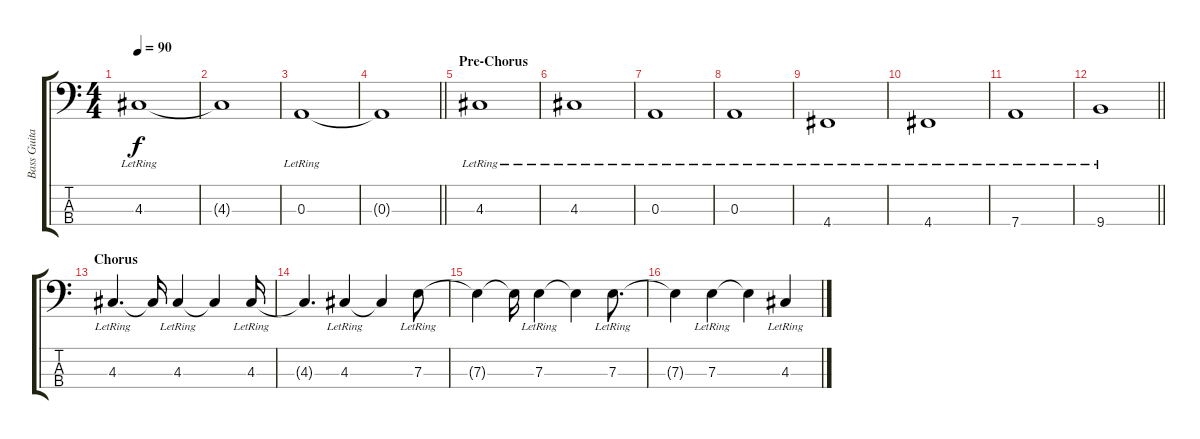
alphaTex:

\track ("Bass Guitar (Sultan)" "Bass Guita") {instrument electricbassfinger}
\staff {score tabs}
\tuning (G2 D2 A1 D1) {hide}
\ts (4 4)
\tempo 90
\clef f4
\ks c
4.3{lr}.1{dy f} |
4.3{t}.1 |
0.3{lr}.1 |
\barLineRight lightlight
0.3{t}.1 |
\section ("" "Pre-Chorus")
4.3{lr}.1 |
4.3{lr}.1 |
0.3{lr}.1 |
0.3{lr}.1 |
4.4{lr}.1 |
4.4{lr}.1 |
7.4{lr}.1 |
\barLineRight lightlight
9.4{lr}.1 |
\section ("" "Chorus")
4.3{lr}.4{d} 4.3{t}.16 4.3{lr}.4 4.3{t}.4 4.3{lr}.16 |
4.3{t}.4{d} 4.3{lr}.4 4.3{t}.4 7.3{lr}.8 |
7.3{t}.4 7.3{t}.16 7.3{lr}.4 7.3{t}.4 7.3{lr}.8{d} |
7.3{t}.4 7.3{lr}.4 7.3{t}.4 4.3{lr}.4
